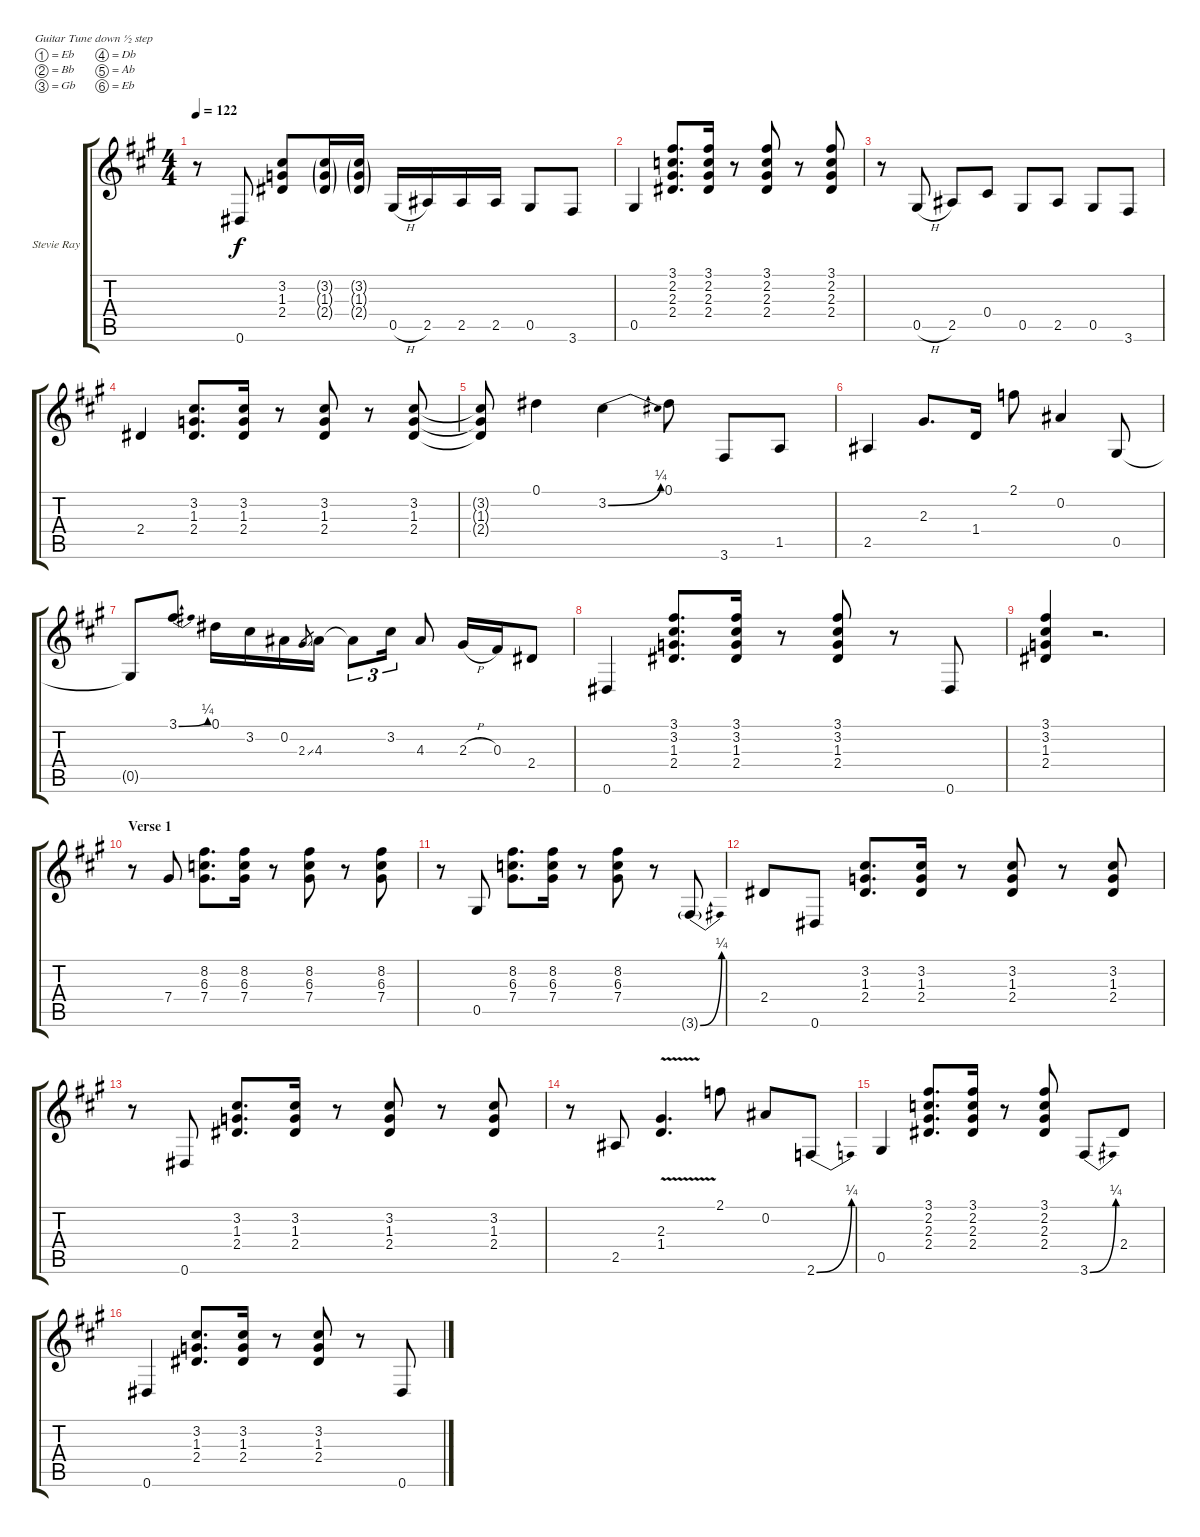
\bracketExtendMode groupsimilarinstruments
\firstSystemTrackNameOrientation horizontal
\otherSystemsTrackNameOrientation horizontal
\track ("Stevie Ray Vaughan - Guitar" "Stevie Ray") {instrument electricguitarclean}
\staff {score tabs}
\tuning (Eb4 Bb3 Gb3 Db3 Ab2 Eb2)
\ts (4 4)
\tempo 122
\clef g2
\scale
0.333333
\ks a
r.8{dy f} 0.6.8 (3.2 1.3 2.4).8 (3.2{g} 1.3{g} 2.4{g}).16 (3.2{g} 1.3{g} 2.4{g}).16 0.5{h}.16 2.5.16 2.5.16 2.5.16 0.5.8 3.6.8 |
\scale
0.333333 0.5.4 (3.1 2.2 2.3 2.4).8{d} (3.1 2.2 2.3 2.4).16 r.8 (3.1 2.2 2.3 2.4).8 r.8 (3.1 2.2 2.3 2.4).8 |
\scale
0.333333 r.8 0.5{h}.8 2.5.8 0.4.8 0.5.8 2.5.8 0.5.8 3.6.8 |
\scale
0.333333 2.4.4 (3.2 1.3 2.4).8{d} (3.2 1.3 2.4).16 r.8 (3.2 1.3 2.4).8 r.8 (3.2 1.3 2.4).8 |
\scale
0.333333 (3.2{t} 1.3{t} 2.4{t}).8 0.1.4 3.2{be (bend 0 0 60 1)}.4 0.1.8 3.6.8 1.5.8 |
\scale
0.333333 2.5.4 2.3.8{d} 1.4.16 2.1.8 0.2.4 0.5.8 |
\scale
0.333333 0.5{t}.8 3.1{be (bend 0 0 60 1)}.8 0.1.16 3.2.16 0.2.16 2.3{ss}.8{gr} 4.3.16 4.3{t}.8{tu (3 2)} 3.2.16{tu (3 2)} 4.3.8 2.3{h}.16 0.3.16 2.4.8 |
\scale
0.333333 0.6.4 (3.1 3.2 1.3 2.4).8{d} (3.1 3.2 1.3 2.4).16 r.8 (3.1 3.2 1.3 2.4).8 r.8 0.6.8 |
\scale
0.333333 (3.1 3.2 1.3 2.4).4 r.2{d} |
\section ("" "Verse 1")
\scale
0.333333 r.8 7.4.8 (8.2 6.3 7.4).8{d} (8.2 6.3 7.4).16 r.8 (8.2 6.3 7.4).8 r.8 (8.2 6.3 7.4).8 |
\scale
0.333333 r.8 0.5.8 (8.2 6.3 7.4).8{d} (8.2 6.3 7.4).16 r.8 (8.2 6.3 7.4).8 r.8 3.6{be (bend 0 0 60 1) g}.8 |
\scale
0.333333 2.4.8 0.6.8 (3.2 1.3 2.4).8{d} (3.2 1.3 2.4).16 r.8 (3.2 1.3 2.4).8 r.8 (3.2 1.3 2.4).8 |
\scale
0.333333 r.8 0.6.8 (3.2 1.3 2.4).8{d} (3.2 1.3 2.4).16 r.8 (3.2 1.3 2.4).8 r.8 (3.2 1.3 2.4).8 |
\scale
0.333333 r.8 2.5.8 (2.3{v} 1.4{v}).4{d} 2.1.8 0.2.8 2.6{be (bend 0 0 60 1)}.8 |
\scale
0.333333 0.5.4 (3.1 2.2 2.3 2.4).8{d} (3.1 2.2 2.3 2.4).16 r.8 (3.1 2.2 2.3 2.4).8 3.6{be (bend 0 0 60 1)}.8 2.4.8 |
\scale
0.333333 0.6.4 (3.2 1.3 2.4).8{d} (3.2 1.3 2.4).16 r.8 (3.2 1.3 2.4).8 r.8 0.6.8
